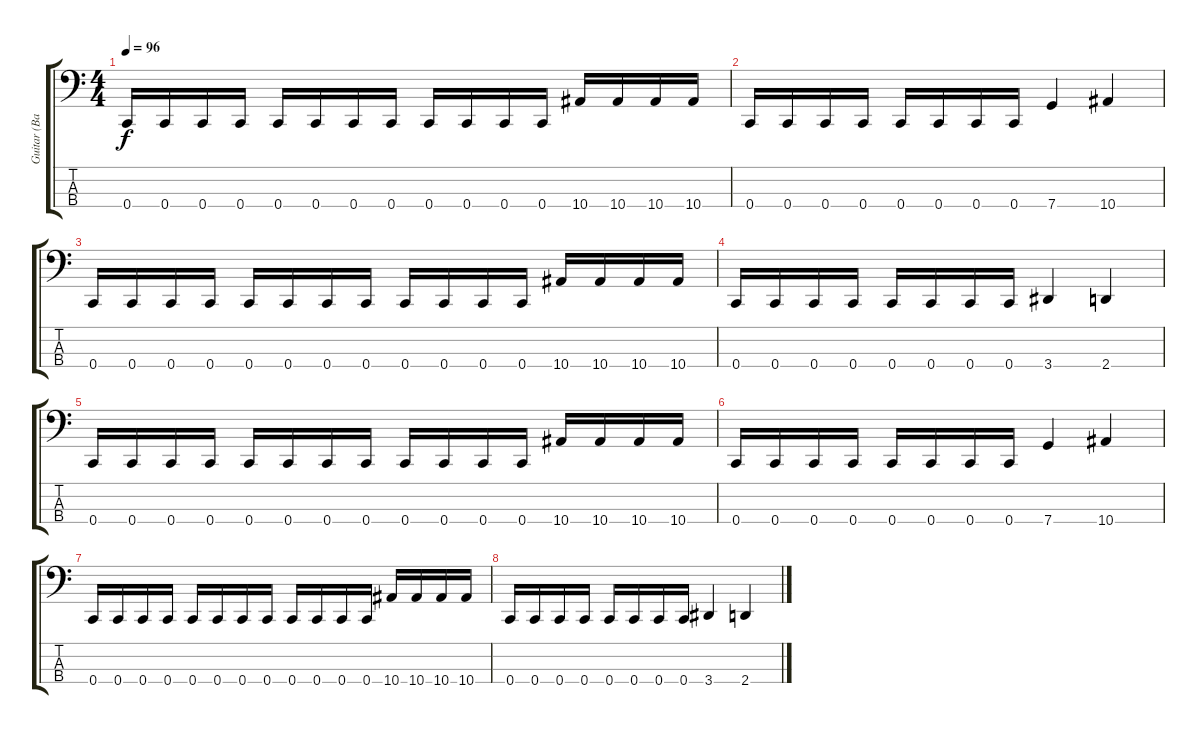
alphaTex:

\track ("Guitar (Bass)" "Guitar (Ba") {instrument electricbasspick}
\staff {score tabs}
\tuning (F2 C2 G1 C1) {hide}
\ts (4 4)
\tempo 96
\clef f4
\ks c
0.4.16{dy f} 0.4.16 0.4.16 0.4.16 0.4.16 0.4.16 0.4.16 0.4.16 0.4.16 0.4.16 0.4.16 0.4.16 10.4.16 10.4.16 10.4.16 10.4.16 |
0.4.16 0.4.16 0.4.16 0.4.16 0.4.16 0.4.16 0.4.16 0.4.16 7.4.4 10.4.4 |
0.4.16 0.4.16 0.4.16 0.4.16 0.4.16 0.4.16 0.4.16 0.4.16 0.4.16 0.4.16 0.4.16 0.4.16 10.4.16 10.4.16 10.4.16 10.4.16 |
0.4.16 0.4.16 0.4.16 0.4.16 0.4.16 0.4.16 0.4.16 0.4.16 3.4.4 2.4.4 |
0.4.16 0.4.16 0.4.16 0.4.16 0.4.16 0.4.16 0.4.16 0.4.16 0.4.16 0.4.16 0.4.16 0.4.16 10.4.16 10.4.16 10.4.16 10.4.16 |
0.4.16 0.4.16 0.4.16 0.4.16 0.4.16 0.4.16 0.4.16 0.4.16 7.4.4 10.4.4 |
0.4.16 0.4.16 0.4.16 0.4.16 0.4.16 0.4.16 0.4.16 0.4.16 0.4.16 0.4.16 0.4.16 0.4.16 10.4.16 10.4.16 10.4.16 10.4.16 |
0.4.16 0.4.16 0.4.16 0.4.16 0.4.16 0.4.16 0.4.16 0.4.16 3.4.4 2.4.4
